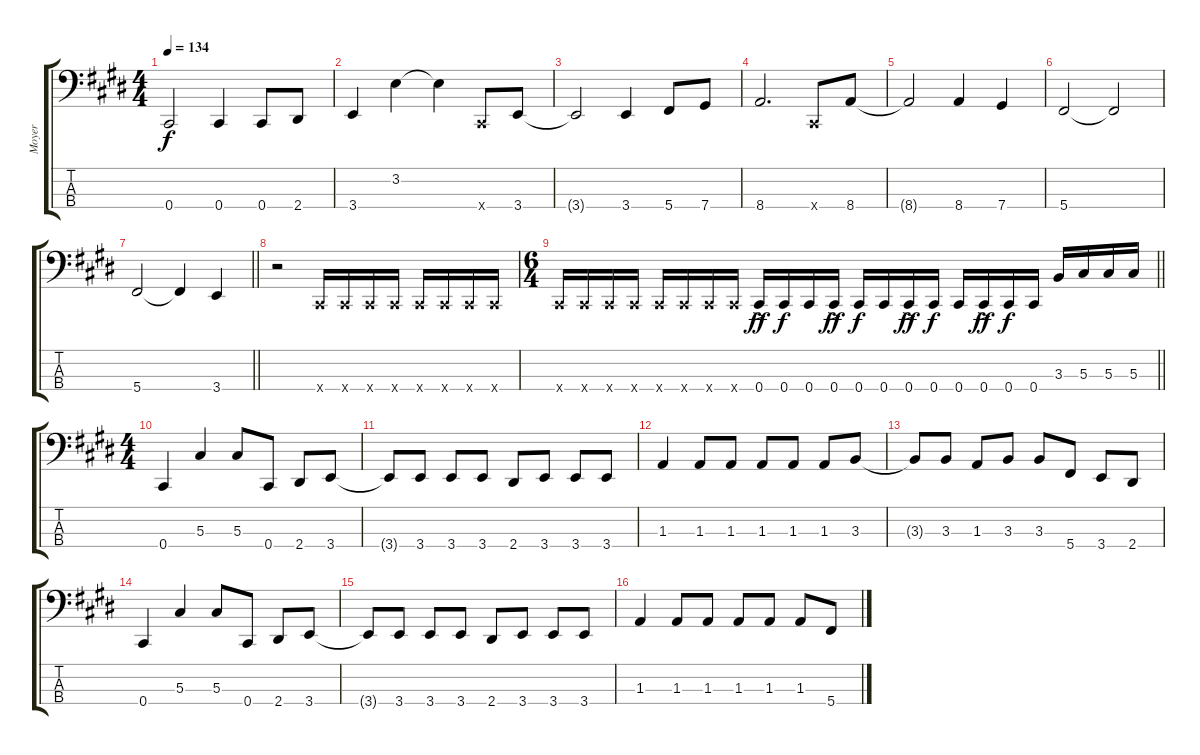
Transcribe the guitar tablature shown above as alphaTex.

\track ("Moyer" "Moyer") {instrument electricbasspick}
\staff {score tabs}
\tuning (Gb2 Db2 Ab1 Db1) {hide}
\ts (4 4)
\tempo 134
\clef f4
\ks c#minor
0.4{t}.2{dy f} 0.4.4 0.4.8 2.4.8 |
3.4.4 3.2.4 3.2{t}.4 0.4{x}.8 3.4.8 |
3.4{t}.2 3.4.4 5.4.8 7.4.8 |
8.4.2{d} 0.4{x}.8 8.4.8 |
8.4{t}.2 8.4.4 7.4.4 |
5.4.2 5.4{t}.2 |
\barLineRight lightlight
5.4.2 5.4{t}.4 3.4.4 |
r.2 0.4{x}.16 0.4{x}.16 0.4{x}.16 0.4{x}.16 0.4{x}.16 0.4{x}.16 0.4{x}.16 0.4{x}.16 |
\ts (6 4)
\barLineRight lightlight
0.4{x}.16 0.4{x}.16 0.4{x}.16 0.4{x}.16 0.4{x}.16 0.4{x}.16 0.4{x}.16 0.4{x}.16 0.4{ac}.16{dy ff} 0.4.16{dy f} 0.4.16 0.4{ac}.16{dy ff} 0.4.16{dy f} 0.4.16 0.4{ac}.16{dy ff} 0.4.16{dy f} 0.4.16 0.4{ac}.16{dy ff} 0.4.16{dy f} 0.4.16 3.3.16 5.3.16 5.3.16 5.3.16 |
\ts (4 4)
0.4.4 5.3.4 5.3.8 0.4.8 2.4.8 3.4.8 |
3.4{t}.8 3.4.8 3.4.8 3.4.8 2.4.8 3.4.8 3.4.8 3.4.8 |
1.3.4 1.3.8 1.3.8 1.3.8 1.3.8 1.3.8 3.3.8 |
3.3{t}.8 3.3.8 1.3.8 3.3.8 3.3.8 5.4.8 3.4.8 2.4.8 |
0.4.4 5.3.4 5.3.8 0.4.8 2.4.8 3.4.8 |
3.4{t}.8 3.4.8 3.4.8 3.4.8 2.4.8 3.4.8 3.4.8 3.4.8 |
1.3.4 1.3.8 1.3.8 1.3.8 1.3.8 1.3.8 5.4.8
